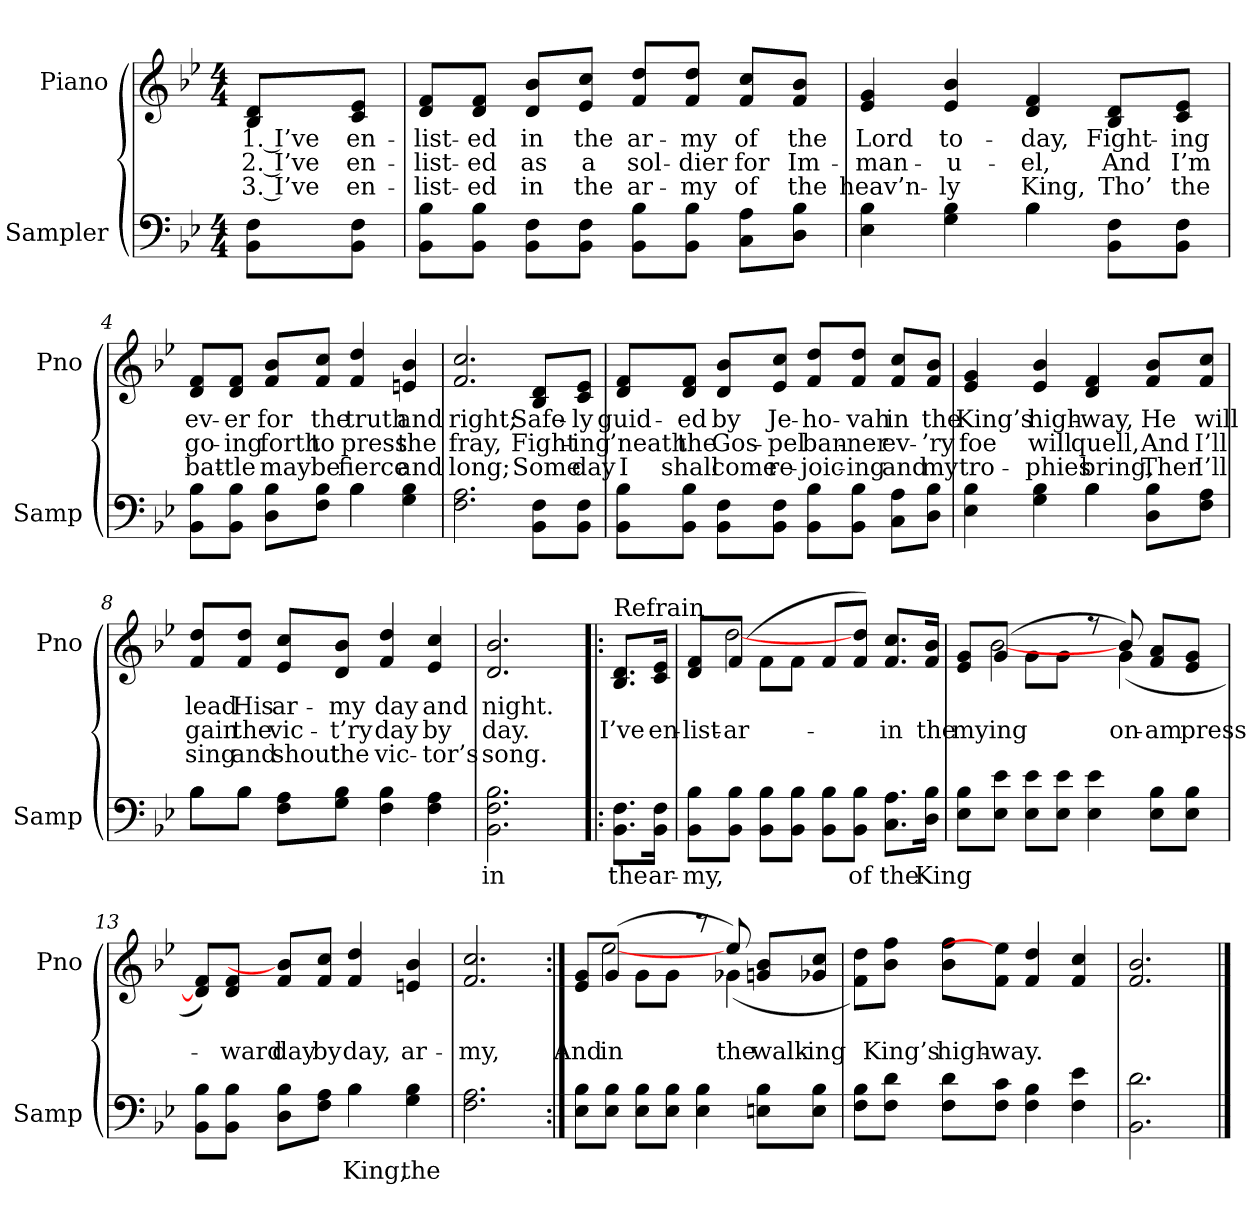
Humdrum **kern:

**kern	**text	**kern	**text	**text	**text
*part2	*part2	*part1	*part1	*part1	*part1
*staff2	*staff2	*staff1	*staff1	*staff1	*staff1
*I"Sampler	*	*I"Piano	*	*	*
*I'Samp	*	*I'Pno	*	*	*
*clefF4	*	*clefG2	*	*	*
*k[b-e-]	*	*k[b-e-]	*	*	*
*B-:	*	*B-:	*	*	*
*M4/4	*	*M4/4	*	*	*
=1	=1	=1	=1	=1	=1
8BB-\ 8F\L	.	8B-/ 8d/L	1. I’ve	2. I’ve	3. I’ve
8BB-\ 8F\J	.	8c/ 8e-/J	en-	en-	en-
=2	=2	=2	=2	=2	=2
8BB-\ 8B-\L	.	8d/ 8f/L	-list-	-list-	-list-
8BB-\ 8B-\J	.	8d/ 8f/J	-ed	-ed	-ed
8BB-\ 8F\L	.	8d/ 8b-/L	in	as	in
8BB-\ 8F\J	.	8e-/ 8cc/J	the	a	the
8BB-\ 8B-\L	.	8f/ 8dd/L	ar-	sol-	ar-
8BB-\ 8B-\J	.	8f/ 8dd/J	-my	-dier	-my
8C\ 8A\L	.	8f/ 8cc/L	of	for	of
8D\ 8B-\J	.	8f/ 8b-/J	the	Im-	the
=3	=3	=3	=3	=3	=3
*^	*	*	*	*	*
4E- 4B-	2ryy	.	4e- 4g	Lord	-man-	heav’n-
4G 4B-	.	.	4e- 4b-	to-	-u-	-ly
4B-\	4B-	.	4d 4f	-day,	-el,	King,
8BB-\ 8F\L	4ryy	.	8B-/ 8d/L	Fight-	And	Tho’
8BB-\ 8F\J	.	.	8c/ 8e-/J	-ing	I’m	the
=4	=4	=4	=4	=4	=4	=4
8BB-\ 8B-\L	2ryy	.	8d/ 8f/L	ev-	go-	bat-
8BB-\ 8B-\J	.	.	8d/ 8f/J	-er	-ing	-tle
8D\ 8B-\L	.	.	8f/ 8b-/L	for	forth	may
8F\ 8B-\J	.	.	8f/ 8cc/J	the	to	be
4B-\	4B-	.	4f 4dd	truth	press	fierce
4G 4B-	4ryy	.	4en 4b-	and	the	and
*v	*v	*	*	*	*	*
=5	=5	=5	=5	=5	=5
2.F 2.A	.	2.f 2.cc	right;	fray,	long;
8BB-\ 8F\L	.	8B-/ 8d/L	Safe-	Fight-	Some
8BB-\ 8F\J	.	8c/ 8e-/J	-ly	-ing	day
=6	=6	=6	=6	=6	=6
8BB-\ 8B-\L	.	8d/ 8f/L	guid-	’neath	I
8BB-\ 8B-\J	.	8d/ 8f/J	-ed	the	shall
8BB-\ 8F\L	.	8d/ 8b-/L	by	Gos-	come
8BB-\ 8F\J	.	8e-/ 8cc/J	Je-	-pel	re-
8BB-\ 8B-\L	.	8f/ 8dd/L	-ho-	ban-	-joic-
8BB-\ 8B-\J	.	8f/ 8dd/J	-vah	-ner	-ing
8C\ 8A\L	.	8f/ 8cc/L	in	ev-	and
8D\ 8B-\J	.	8f/ 8b-/J	the	-’ry	my
=7	=7	=7	=7	=7	=7
*^	*	*	*	*	*
4E- 4B-	2ryy	.	4e- 4g	King’s	foe	tro-
4G 4B-	.	.	4e- 4b-	high-	will	-phies
4B-\	4B-	.	4d 4f	-way,	quell,	bring,
8D\ 8B-\L	4ryy	.	8f/ 8b-/L	He	And	Then
8F\ 8A\J	.	.	8f/ 8cc/J	will	I’ll	I’ll
=8	=8	=8	=8	=8	=8	=8
8B-\L	8B-\L	.	8f/ 8dd/L	lead	gain	sing
8B-\J	8B-\J	.	8f/ 8dd/J	His	the	and
8F\ 8A\L	2.ryy	.	8e-/ 8cc/L	ar-	vic-	shout
8G\ 8B-\J	.	.	8d/ 8b-/J	-my	-t’ry	the
4F 4B-	.	.	4f 4dd	day	day	vic-
4F 4A	.	.	4e- 4cc	and	by	-tor’s
*v	*v	*	*	*	*	*
=9	=9	=9	=9	=9	=9
2.BB- 2.F 2.B-	in	2.d 2.b-	night.	day.	song.
=10!|:	=10!|:	=10!|:	=10!|:	=10!|:	=10!|:
!	!	!LO:TX:t=Refrain	!	!	!
8.BB-\ 8.F\L	the	8.B-/ 8.d/L	.	I’ve	.
16BB-\ 16F\Jk	ar-	16c/ 16e-/Jk	.	en-	.
=11	=11	=11	=11	=11	=11
*	*	*^	*	*	*
8BB-\ 8B-\L	-my,	8d/ 8f/L	8ryy	.	-list-	.
8BB-\ 8B-\J	.	(8f/J	[2dd	.	ar-	.
8BB-\ 8B-\L	.	8f\L	.	.	.	.
8BB-\ 8B-\J	.	8f\J	.	.	.	.
8BB-\ 8B-\L	.	8f/L	.	.	.	.
8BB-\ 8B-\J	of	8f/ 8dd/J)	4.ryy	.	.	.
8.C\ 8.A\L	the	8.f/ 8.cc/L	.	.	in	.
16D\ 16B-\Jk	King	16f/ 16b-/Jk	.	.	the	.
=12	=12	=12	=12	=12	=12	=12
8E-\ 8B-\L	.	8e-/ 8g/L	8ryy	.	-my	.
8E-\ 8e-\J	.	(8g/J	[2b-	.	-ing	.
8E-\ 8e-\L	.	8g\L	.	.	.	.
8E-\ 8e-\J	.	8g\J	.	.	.	.
4E- 4e-	.	8r	.	.	.	.
.	.	8b-/)	(4g	.	on-	.
8E-\ 8B-\L	.	8f/ 8a/L	.	.	am	.
8E-\ 8B-\J	.	8e-/ 8g/J	8ryy	.	press-	.
*	*	*v	*v	*	*	*
=13	=13	=13	=13	=13	=13
*^	*	*	*	*	*
8BB-\ 8B-\L	2ryy	.	8d]/ 8f/L)	.	.	.
8BB-\ 8B-\J	.	.	8d/ 8f/J	.	-ward	.
8D\ 8B-\L	.	.	8f/ 8b-]/L	.	day	.
8F\ 8A\J	.	.	8f/ 8cc/J	.	by	.
4B-\	4B-	King,	4f 4dd	.	day,	.
4G 4B-	4ryy	the	4en 4b-	.	ar-	.
*v	*v	*	*	*	*	*
=14	=14	=14	=14	=14	=14
2.F 2.A	.	2.f 2.cc	.	-my,	.
=15:|!	=15:|!	=15:|!	=15:|!	=15:|!	=15:|!
*	*	*^	*	*	*
8E-\ 8B-\L	.	8e-/ 8g/L	8ryy	.	And	.
8E-\ 8B-\J	.	(8g/J	[2ee-	.	in	.
8E-\ 8B-\L	.	8g\L	.	.	.	.
8E-\ 8B-\J	.	8g\J	.	.	.	.
4E- 4B-	.	8r	.	.	.	.
.	.	8ee-/)	(4g-	.	the	.
8En\ 8B-\L	.	8g/ 8b-/L	.	.	walk-	.
8E\ 8B-\J	.	8g-X/ 8cc/J	8ryy	.	-ing	.
*	*	*v	*v	*	*	*
=16	=16	=16	=16	=16	=16
8F\ 8B-\L	.	8f\ 8dd\L)	.	.	.
8F\ 8d\J	.	8b-\ 8ff\J	.	King’s	.
8F\ 8d\L	.	8b-\ 8ff\L	.	high-	.
8F\ 8c\J	.	8f\ 8ee-]\J	.	-way.	.
4F 4B-	.	4f 4dd	.	.	.
4F 4e-	.	4f 4cc	.	.	.
=17	=17	=17	=17	=17	=17
2.BB- 2.d	.	2.f 2.b-	.	.	.
==	==	==	==	==	==
*-	*-	*-	*-	*-	*-
